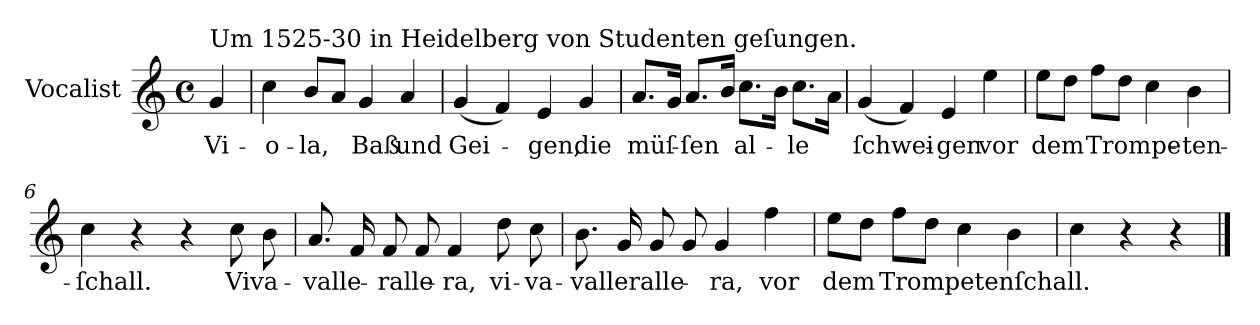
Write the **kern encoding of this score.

**kern	**text
*part1	*part1
*staff1	*staff1
*I"Vocalist	*
*k[]	*
*C:	*
*M4/4	*
*met(c)	*
=	=
!LO:TX:a:t=Um 1525-30 in Heidelberg von Studenten geſungen.	!
4g	Vi-
=1	=1
4cc	-o-
8bL	-la,
8aJ	.
4g	Baß
4a	und
=2	=2
(4g	Gei-
4f)	.
4e	-gen,
4g	die
=3	=3
8.aL	müſ-
16gJk	.
8.aL	-ſen
16bJk	.
8.ccL	al-
16bJk	.
8.ccL	-le
16aJk	.
=4	=4
(4g	ſchwei-
4f)	.
4e	-gen
4ee	vor
=5	=5
8eeL	dem
8ddJ	.
8ffL	Trompe-
8ddJ	.
4cc	.
4b	-ten-
=6	=6
4cc	-ſchall.
4r	.
4r	.
8cc	Viva-
8b	.
=7	=7
8.a	-valle-
16f	.
8f	-ralle-
8f	.
4f	-ra,
8dd	vi-
8cc	-va-
=8	=8
8.b	-valleralle-
16g	.
8g	.
8g	.
4g	-ra,
4ff	vor
=9	=9
8eeL	dem
8ddJ	.
8ffL	Trompetenſchall.
8ddJ	.
4cc	.
4b	.
=10	=10
4cc	.
4r	.
4r	.
==	==
*-	*-
